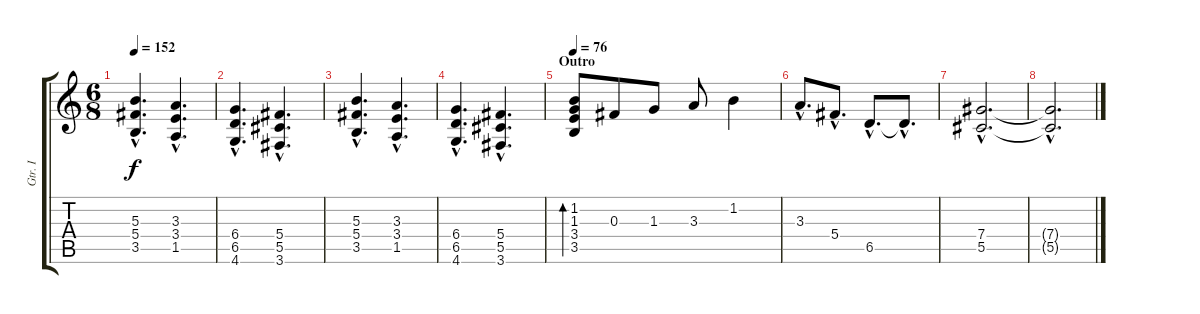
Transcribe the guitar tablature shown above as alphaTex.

\track ("Gtr. I" "Gtr. I") {instrument distortionguitar}
\staff {score tabs}
\tuning (Eb4 Bb3 Gb3 Db3 Ab2 Eb2) {hide}
\ts (6 8)
\tempo 152
\clef g2
\ks c
(5.3{hac} 5.4{hac} 3.5{hac}).4{d dy f} (3.3{hac} 3.4{hac} 1.5{hac}).4{d} |
(6.4{hac} 6.5{hac} 4.6{hac}).4{d} (5.4{hac} 5.5{hac} 3.6{hac}).4{d} |
(5.3{hac} 5.4{hac} 3.5{hac}).4{d} (3.3{hac} 3.4{hac} 1.5{hac}).4{d} |
(6.4{hac} 6.5{hac} 4.6{hac}).4{d} (5.4{hac} 5.5{hac} 3.6{hac}).4{d} |
\section ("" "Outro")
\tempo 76
(1.2 1.3 3.4 3.5).8{bd 480 instrument acousticguitarsteel} 0.3.8 1.3.8 3.3.8 1.2.4 |
3.3{hac}.8{d} 5.4{hac}.8{d} 6.5{hac}.8{d} 6.5{hac t}.8{d} |
(7.4{hac} 5.5{hac}).2{d} |
(7.4{hac t} 5.5{hac t}).2{d}
